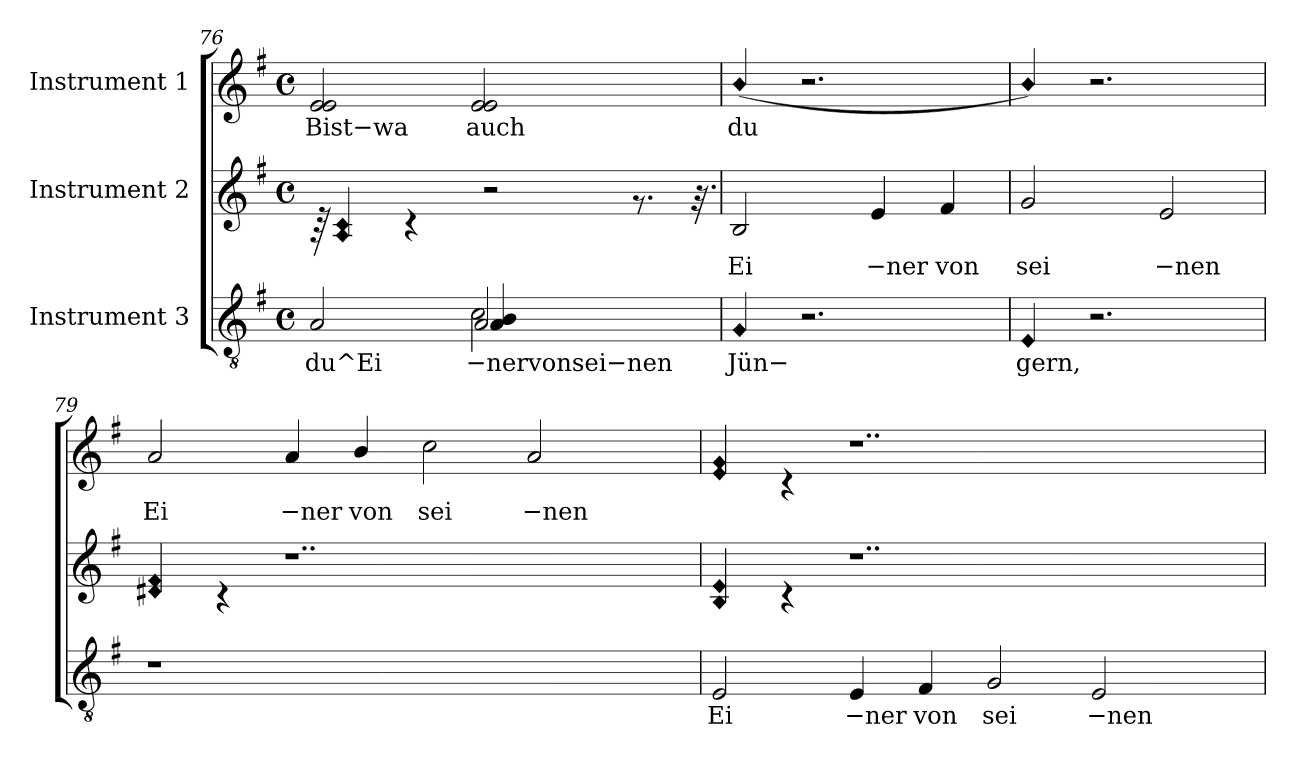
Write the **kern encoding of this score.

**kern	**text	**kern	**text	**kern	**text
*part3	*part3	*part2	*part2	*part1	*part1
*staff3	*staff3	*staff2	*staff2	*staff1	*staff1
*I"Instrument 3	*	*I"Instrument 2	*	*I"Instrument 1	*
*clefGv2	*	*clefG2	*	*clefG2	*
*k[f#]	*	*k[f#]	*	*k[f#]	*
*G:	*	*G:	*	*G:	*
*M4/4	*	*M4/4	*	*M4/4	*
*met(c)	*	*met(c)	*	*met(c)	*
=76	=76	=76	=76	=76	=76
!	!LO:LY:b:cj	!	!	!	!LO:LY:b:cj
*^	*	*	*	*	*
*	*^	*	*	*	*	*
2A/	2ryy	2ryy	du^Ei	64rB	.	2e/ 2e/	Bist−wa
!	!	!	!	!LO:N:n=1:head=diamond	!	!	!
!	!	!	!	!LO:N:n=2:head=diamond	!	!	!
.	.	.	.	4c/ 4A/	.	.	.
.	.	.	.	4rB	.	.	.
!	!	!	!LO:LY:b:cj	!	!	!	!LO:LY:b:cj
2c\	2A/	4B/ 4A/	−nervonsei−nen	.	.	2e/ 2e/	auch
.	.	.	.	2r	.	.	.
.	.	4ryy	.	.	.	.	.
4ryy	4ryy	4ryy	.	.	.	4ryy	.
.	.	.	.	8.rf	.	.	.
.	.	.	.	32.rf	.	.	.
*v	*v	*v	*	*	*	*	*
=77	=77	=77	=77	=77	=77
!LO:N:head=diamond	!LO:LY:b:cj	!	!LO:LY:b:rj	!LO:N:head=diamond	!LO:LY:b:cj
4G/	Jün−	2B/	Ei	(>4b/	du
2.r	.	.	.	2.r	.
!	!	!	!LO:LY:b:rj	!	!
.	.	4e/	−ner	.	.
!	!	!	!LO:LY:b:rj	!	!
.	.	4f#/	von	.	.
!!LO:LB:g=z
=78	=78	=78	=78	=78	=78
!LO:N:head=diamond	!LO:LY:b:cj	!	!LO:LY:b:rj	!LO:N:head=diamond	!LO:LY:b:cj
4E/	gern,	2g/	sei	4b/)	.
2.r	.	.	.	2.r	.
!	!	!	!LO:LY:b:rj	!	!
.	.	2e/	−nen	.	.
=79	=79	=79	=79	=79	=79
!	!	!LO:N:n=1:head=diamond	!	!	!
!	!	!LO:N:n=2:head=diamond	!	!	!LO:LY:b:cj
1r	.	4f#/ 4d#X/	.	2a/	Ei
.	.	4rc	.	.	.
!	!	!	!	!	!LO:LY:b:cj
.	.	1..r	.	4a/	−ner
!	!	!	!	!	!LO:LY:b:cj
.	.	.	.	4b/	von
!	!	!	!	!	!LO:LY:b:cj
1ryy	.	.	.	2cc\	sei
!	!	!	!	!	!LO:LY:b:cj
.	.	.	.	2a/	−nen
4ryy	.	.	.	4ryy	.
=80	=80	=80	=80	=80	=80
!	!LO:LY:b:cj	!LO:N:n=1:head=diamond	!	!	!
!	!	!LO:N:n=2:head=diamond	!	!LO:N:n=1:head=diamond	!
!	!	!	!	!LO:N:n=2:head=diamond	!
2E/	Ei	4e/ 4B/	.	4g/ 4e/	.
.	.	4rB	.	4rc	.
!	!LO:LY:b:cj	!	!	!	!
4E/	−ner	1..r	.	1..r	.
!	!LO:LY:b:cj	!	!	!	!
4F#/	von	.	.	.	.
!	!LO:LY:b:cj	!	!	!	!
2G/	sei	.	.	.	.
!	!LO:LY:b:cj	!	!	!	!
2E/	−nen	.	.	.	.
4ryy	.	.	.	.	.
=	=	=	=	=	=
*-	*-	*-	*-	*-	*-
